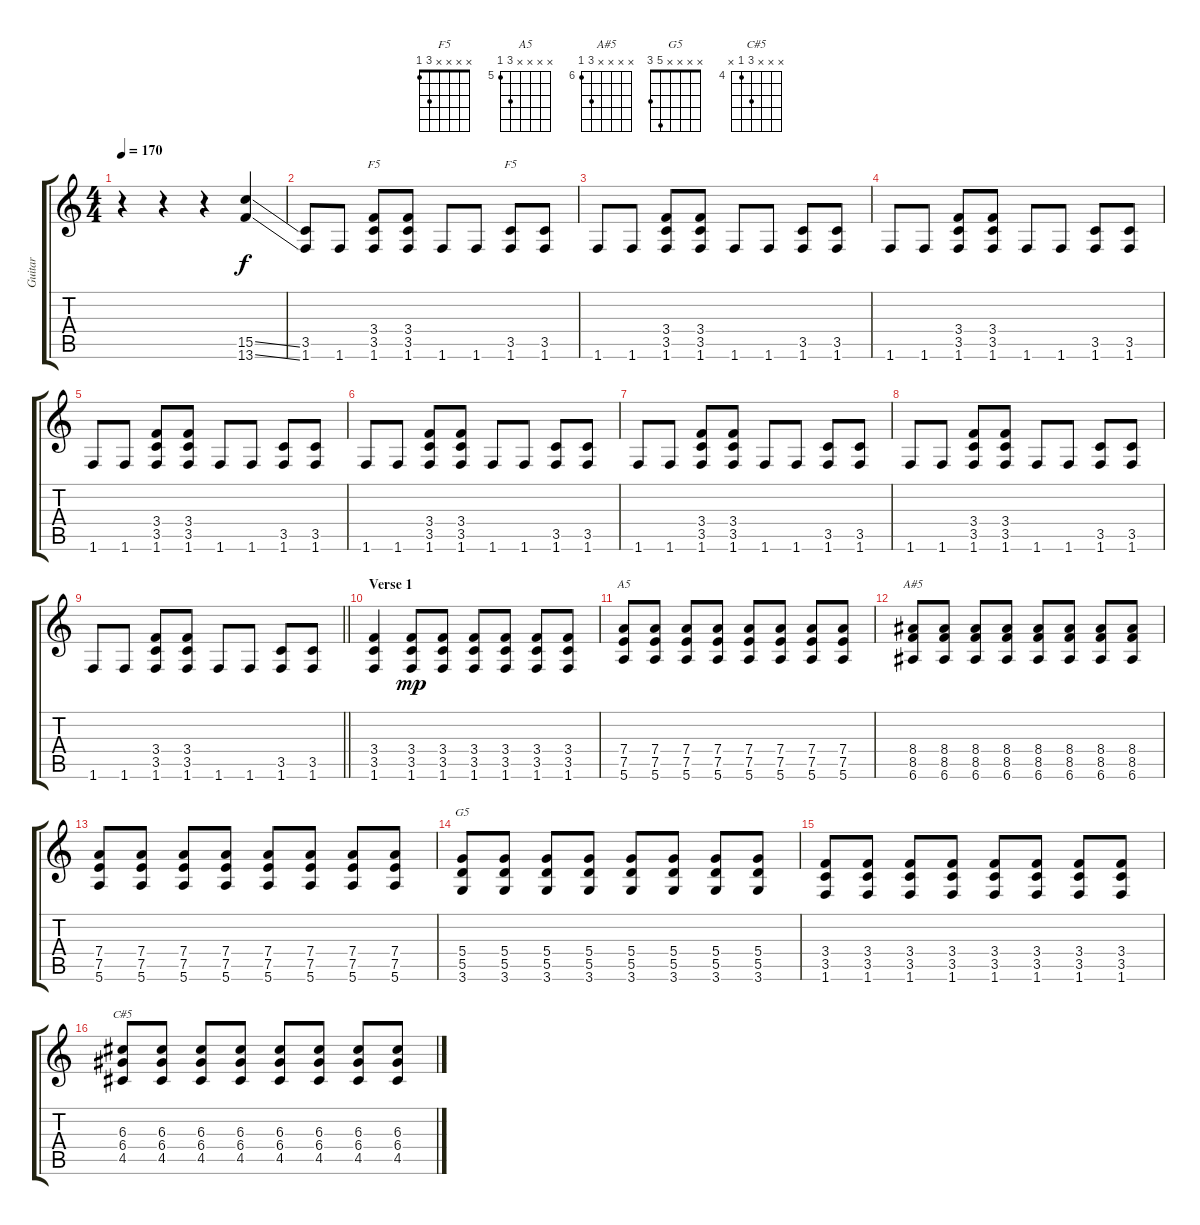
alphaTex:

\track ("Guitar" "Guitar") {instrument distortionguitar}
\staff {score tabs}
\tuning (E4 B3 G3 D3 A2 E2) {hide}
\chord ("F5" x x x 3 3 1)
\chord ("F5" x x x x 3 1)
\chord ("A5" x x x x 7 5) {firstfret 5}
\chord ("A#5" x x x x 8 6) {firstfret 6}
\chord ("G5" x x x x 5 3)
\chord ("C#5" x x x 6 4 x) {firstfret 4}
\ts (4 4)
\tempo 170
\clef g2
\ks c
r.4{dy f instrument distortionguitar} r.4 r.4 (15.5{ss} 13.6{ss}).4 |
(3.5 1.6).8 1.6.8 (3.4 3.5 1.6).8{ch "F5"} (3.4 3.5 1.6).8 1.6.8 1.6.8 (3.5 1.6).8{ch "F5"} (3.5 1.6).8 |
1.6.8 1.6.8 (3.4 3.5 1.6).8 (3.4 3.5 1.6).8 1.6.8 1.6.8 (3.5 1.6).8 (3.5 1.6).8 |
1.6.8 1.6.8 (3.4 3.5 1.6).8 (3.4 3.5 1.6).8 1.6.8 1.6.8 (3.5 1.6).8 (3.5 1.6).8 |
1.6.8 1.6.8 (3.4 3.5 1.6).8 (3.4 3.5 1.6).8 1.6.8 1.6.8 (3.5 1.6).8 (3.5 1.6).8 |
1.6.8 1.6.8 (3.4 3.5 1.6).8 (3.4 3.5 1.6).8 1.6.8 1.6.8 (3.5 1.6).8 (3.5 1.6).8 |
1.6.8 1.6.8 (3.4 3.5 1.6).8 (3.4 3.5 1.6).8 1.6.8 1.6.8 (3.5 1.6).8 (3.5 1.6).8 |
1.6.8 1.6.8 (3.4 3.5 1.6).8 (3.4 3.5 1.6).8 1.6.8 1.6.8 (3.5 1.6).8 (3.5 1.6).8 |
\barLineRight lightlight
1.6.8 1.6.8 (3.4 3.5 1.6).8 (3.4 3.5 1.6).8 1.6.8 1.6.8 (3.5 1.6).8 (3.5 1.6).8 |
\section ("" "Verse 1")
(3.4 3.5 1.6).4 (3.4 3.5 1.6).8{dy mp} (3.4 3.5 1.6).8 (3.4 3.5 1.6).8 (3.4 3.5 1.6).8 (3.4 3.5 1.6).8 (3.4 3.5 1.6).8 |
(7.4 7.5 5.6).8{ch "A5"} (7.4 7.5 5.6).8 (7.4 7.5 5.6).8 (7.4 7.5 5.6).8 (7.4 7.5 5.6).8 (7.4 7.5 5.6).8 (7.4 7.5 5.6).8 (7.4 7.5 5.6).8 |
(8.4 8.5 6.6).8{ch "A#5"} (8.4 8.5 6.6).8 (8.4 8.5 6.6).8 (8.4 8.5 6.6).8 (8.4 8.5 6.6).8 (8.4 8.5 6.6).8 (8.4 8.5 6.6).8 (8.4 8.5 6.6).8 |
(7.4 7.5 5.6).8 (7.4 7.5 5.6).8 (7.4 7.5 5.6).8 (7.4 7.5 5.6).8 (7.4 7.5 5.6).8 (7.4 7.5 5.6).8 (7.4 7.5 5.6).8 (7.4 7.5 5.6).8 |
(5.4 5.5 3.6).8{ch "G5"} (5.4 5.5 3.6).8 (5.4 5.5 3.6).8 (5.4 5.5 3.6).8 (5.4 5.5 3.6).8 (5.4 5.5 3.6).8 (5.4 5.5 3.6).8 (5.4 5.5 3.6).8 |
(3.4 3.5 1.6).8 (3.4 3.5 1.6).8 (3.4 3.5 1.6).8 (3.4 3.5 1.6).8 (3.4 3.5 1.6).8 (3.4 3.5 1.6).8 (3.4 3.5 1.6).8 (3.4 3.5 1.6).8 |
(6.3 6.4 4.5).8{ch "C#5"} (6.3 6.4 4.5).8 (6.3 6.4 4.5).8 (6.3 6.4 4.5).8 (6.3 6.4 4.5).8 (6.3 6.4 4.5).8 (6.3 6.4 4.5).8 (6.3 6.4 4.5).8
